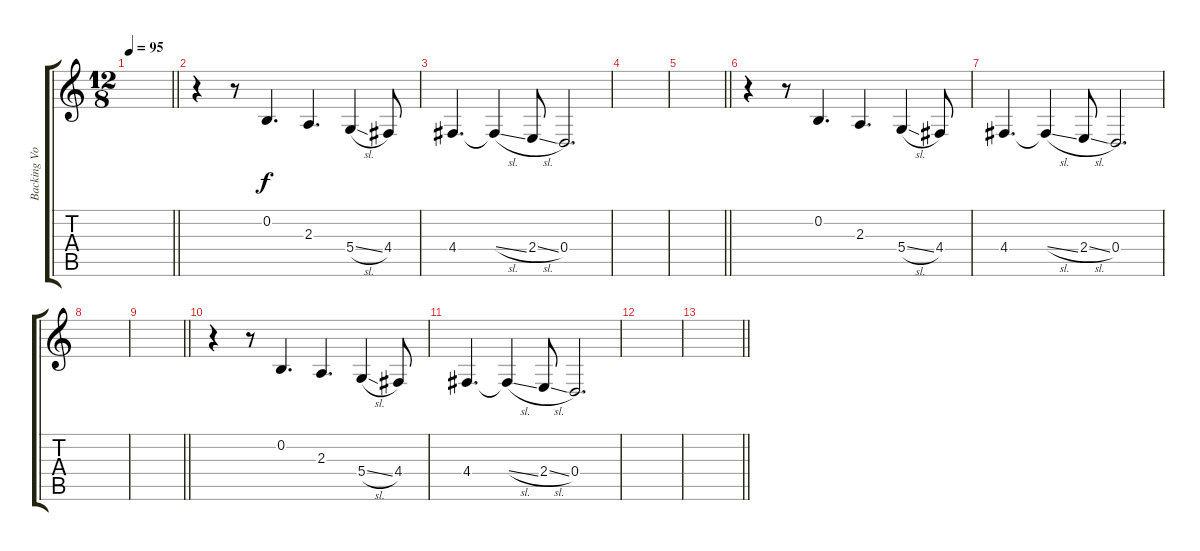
\track ("Backing Vocal" "Backing Vo") {instrument altosax}
\staff {score tabs}
\tuning (E4 B3 G3 D3 A2 E2) {hide}
\ts (12 8)
\tempo 95
\clef g2
\barLineRight lightlight
\ks c
|
r.4{instrument lead2sawtooth} r.8 0.2.4{d} 2.3.4{d} 5.4{sl}.4 4.4.8 |
4.4.4{d} 4.4{sl t}.4 2.4{sl}.8 0.4.2{d} |
|
\barLineRight lightlight
|
r.4{instrument lead2sawtooth} r.8 0.2.4{d} 2.3.4{d} 5.4{sl}.4 4.4.8 |
4.4.4{d} 4.4{sl t}.4 2.4{sl}.8 0.4.2{d} |
|
\barLineRight lightlight
|
r.4{instrument lead2sawtooth} r.8 0.2.4{d} 2.3.4{d} 5.4{sl}.4 4.4.8 |
4.4.4{d} 4.4{sl t}.4 2.4{sl}.8 0.4.2{d} |
|
\barLineRight lightlight
